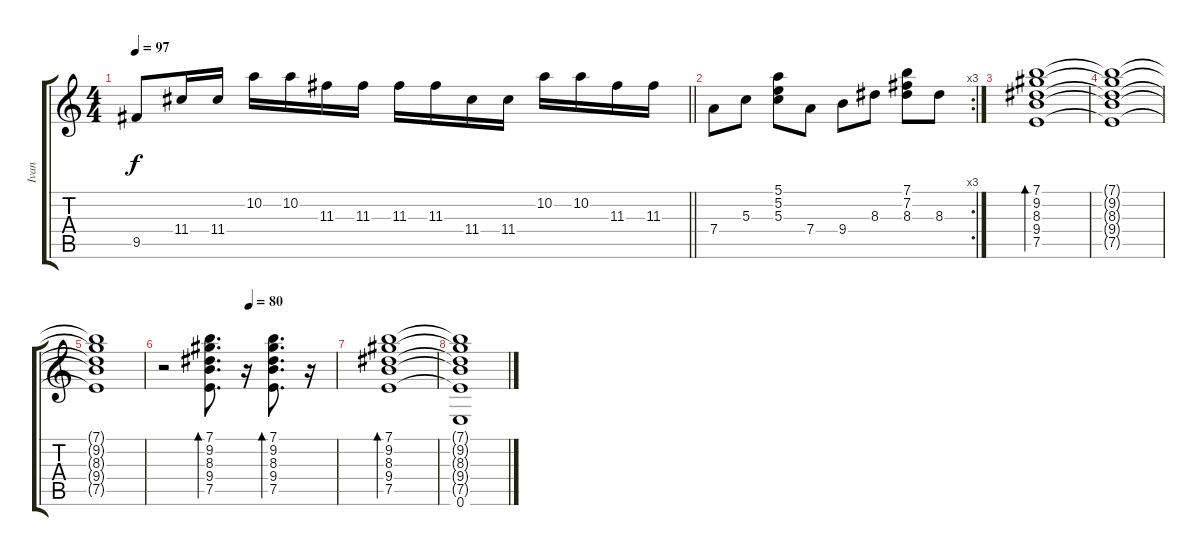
\track ("Ivan" "Ivan") {instrument acousticguitarnylon}
\staff {score tabs}
\tuning (E4 B3 G3 D3 A2 E2) {hide}
\ts (4 4)
\tempo 97
\clef g2
\barLineRight lightlight
\ks c
9.5.8{dy f} 11.4.16 11.4.16 10.2.16 10.2.16 11.3.16 11.3.16 11.3.16 11.3.16 11.4.16 11.4.16 10.2.16 10.2.16 11.3.16 11.3.16 |
\rc 3
7.4.8 5.3.8 (5.1 5.2 5.3).8 7.4.8 9.4.8 8.3.8 (7.1 7.2 8.3).8 8.3.8 |
(7.1 9.2 8.3 9.4 7.5).1{bd 240} |
(7.1{t} 9.2{t} 8.3{t} 9.4{t} 7.5{t}).1 |
(7.1{t} 9.2{t} 8.3{t} 9.4{t} 7.5{t}).1 |
\tempo (80 0.5)
r.2 (7.1 9.2 8.3 9.4 7.5).8{d bd 120} r.16 (7.1 9.2 8.3 9.4 7.5).8{d bd 120} r.16 |
(7.1 9.2 8.3 9.4 7.5).1{bd 120} |
(7.1{t} 9.2{t} 8.3{t} 9.4{t} 7.5{t} 0.6).1
